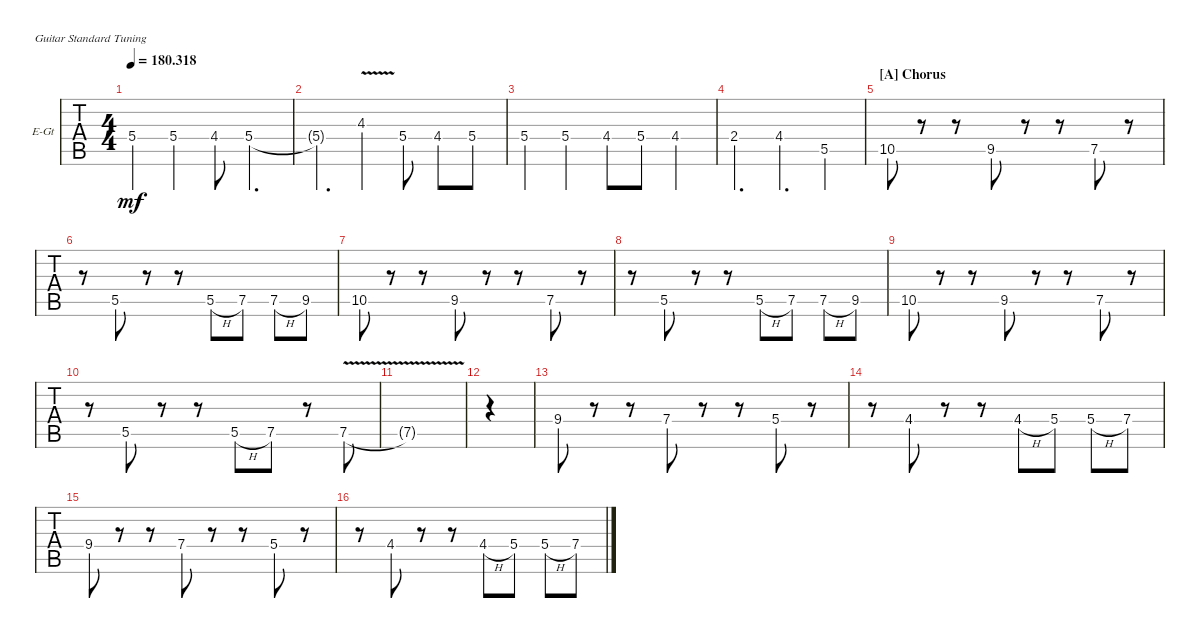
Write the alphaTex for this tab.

\defaultSystemsLayout 4
\bracketExtendMode groupsimilarinstruments
\multiBarRest
\firstSystemTrackNameOrientation horizontal
\otherSystemsTrackNameOrientation horizontal
\track ("Cole Train" "E-Gt") {instrument distortionguitar}
\staff {tabs}
\tuning (E4 B3 G3 D3 A2 E2)
\ts (4 4)
\tempo
180.318
\accidentals auto
\clef g2
\ottava regular
\simile none
\ks c
5.4.4{dy mf} 5.4.4 4.4.8 5.4.4{d} |
5.4{t}.4{d} 4.3{v}.4 5.4.8 4.4.8 5.4.8 |
5.4.4 5.4.4 4.4.8 5.4.8 4.4.4 |
2.4.4{d} 4.4.4{d} 5.5.4 |
\section ("A" "Chorus")
10.5.8 r.8 r.8 9.5.8 r.8 r.8 7.5.8 r.8 |
r.8 5.5.8 r.8 r.8 5.5{h}.8 7.5.8 7.5{h}.8 9.5.8 |
10.5.8 r.8 r.8 9.5.8 r.8 r.8 7.5.8 r.8 |
r.8 5.5.8 r.8 r.8 5.5{h}.8 7.5.8 7.5{h}.8 9.5.8 |
10.5.8 r.8 r.8 9.5.8 r.8 r.8 7.5.8 r.8 |
r.8 5.5.8 r.8 r.8 5.5{h}.8 7.5.8 r.8 7.5{v}.8 |
7.5{v t}.1 |
|
9.4.8 r.8 r.8 7.4.8 r.8 r.8 5.4.8 r.8 |
r.8 4.4.8 r.8 r.8 4.4{h}.8 5.4.8 5.4{h}.8 7.4.8 |
9.4.8 r.8 r.8 7.4.8 r.8 r.8 5.4.8 r.8 |
r.8 4.4.8 r.8 r.8 4.4{h}.8 5.4.8 5.4{h}.8 7.4.8
